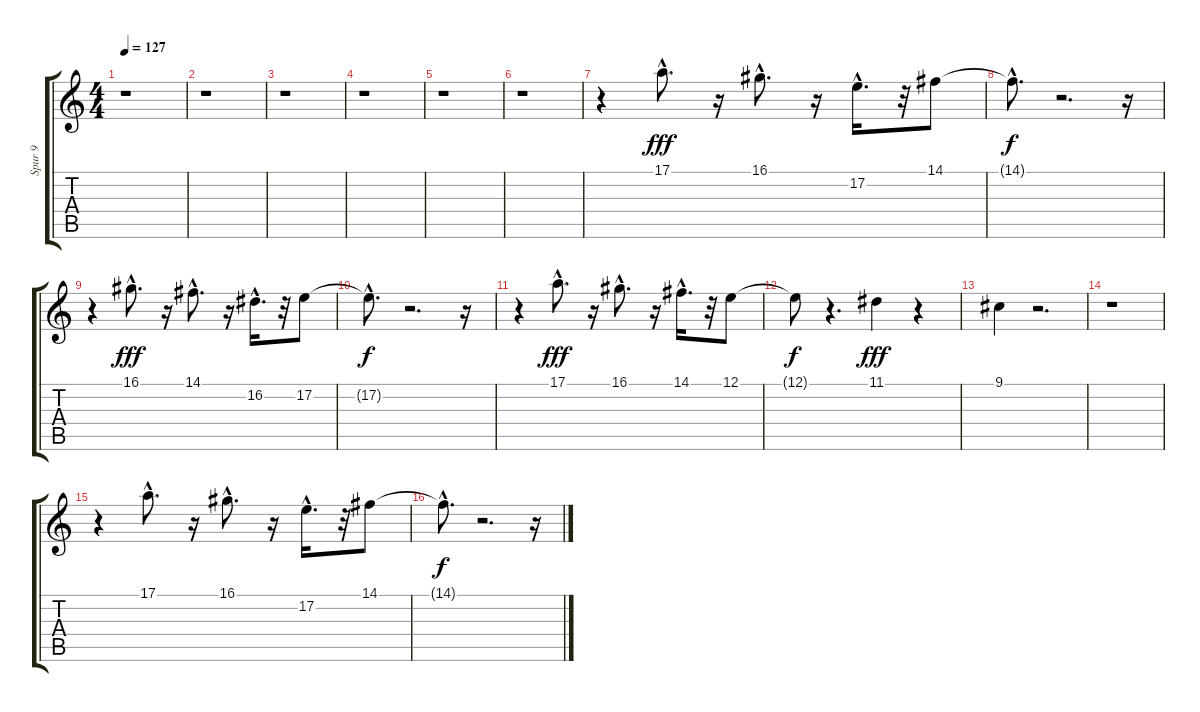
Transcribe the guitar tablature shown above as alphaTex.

\track ("Spur 9" "Spur 9") {instrument stringensemble1}
\staff {score tabs}
\tuning (E4 B3 G3 D3 A2 E2) {hide}
\ts (4 4)
\tempo 127
\clef g2
\ks c
r.1{dy fff} |
r.1 |
r.1 |
r.1 |
r.1 |
r.1 |
r.4 17.1{hac}.8{d} r.16 16.1{hac}.8{d} r.16 17.2{hac}.16{d} r.32 14.1.8 |
14.1{hac t}.8{d dy f} r.2{d} r.16 |
r.4 16.1{hac}.8{d dy fff} r.16 14.1{hac}.8{d} r.16 16.2{hac}.16{d} r.32 17.2.8 |
17.2{hac t}.8{d dy f} r.2{d} r.16 |
r.4 17.1{hac}.8{d dy fff} r.16 16.1{hac}.8{d} r.16 14.1{hac}.16{d} r.32 12.1.8 |
12.1{t}.8{dy f} r.4{d} 11.1.4{dy fff} r.4 |
9.1.4 r.2{d} |
r.1 |
r.4 17.1{hac}.8{d} r.16 16.1{hac}.8{d} r.16 17.2{hac}.16{d} r.32 14.1.8 |
14.1{hac t}.8{d dy f} r.2{d} r.16
